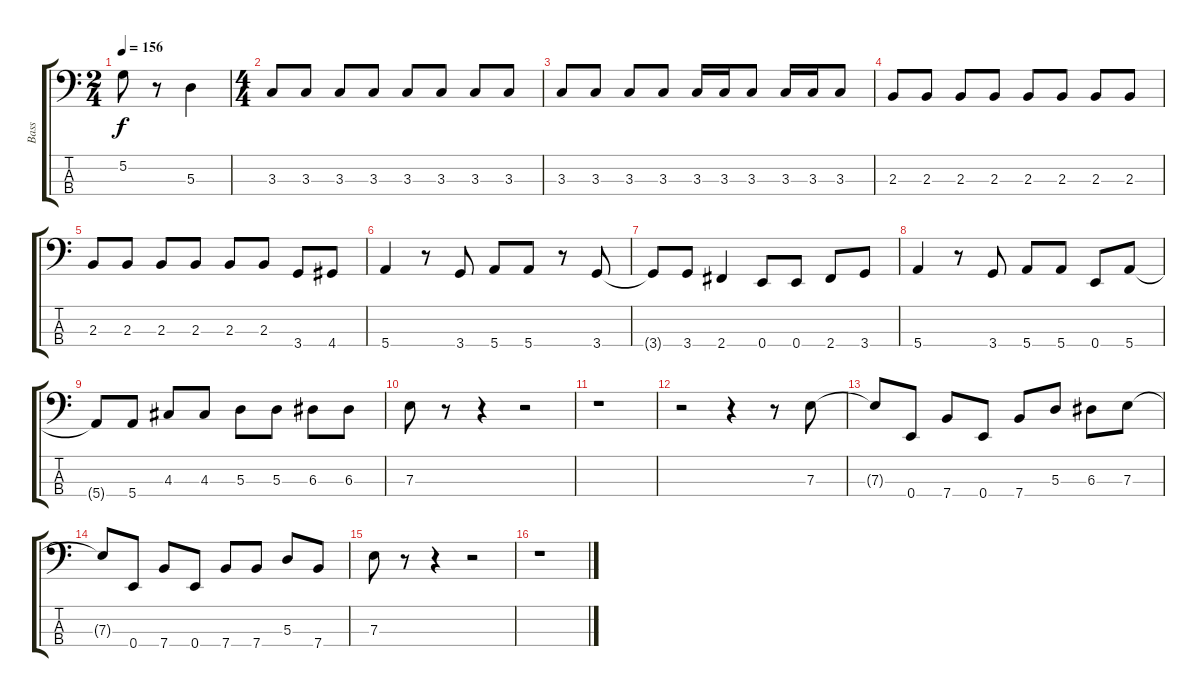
\track ("Bass" "Bass") {instrument electricbasspick}
\staff {score tabs}
\tuning (G2 D2 A1 E1) {hide}
\ts (2 4)
\tempo 156
\clef f4
\ks c
5.2.8{dy f} r.8 5.3.4 |
\ts (4 4)
3.3.8 3.3.8 3.3.8 3.3.8 3.3.8 3.3.8 3.3.8 3.3.8 |
3.3.8 3.3.8 3.3.8 3.3.8 3.3.16 3.3.16 3.3.8 3.3.16 3.3.16 3.3.8 |
2.3.8 2.3.8 2.3.8 2.3.8 2.3.8 2.3.8 2.3.8 2.3.8 |
2.3.8 2.3.8 2.3.8 2.3.8 2.3.8 2.3.8 3.4.8 4.4.8 |
5.4.4 r.8 3.4.8 5.4.8 5.4.8 r.8 3.4.8 |
3.4{t}.8 3.4.8 2.4.4 0.4.8 0.4.8 2.4.8 3.4.8 |
5.4.4 r.8 3.4.8 5.4.8 5.4.8 0.4.8 5.4.8 |
5.4{t}.8 5.4.8 4.3.8 4.3.8 5.3.8 5.3.8 6.3.8 6.3.8 |
7.3.8 r.8 r.4 r.2 |
r.1 |
r.2 r.4 r.8 7.3.8 |
7.3{t}.8 0.4.8 7.4.8 0.4.8 7.4.8 5.3.8 6.3.8 7.3.8 |
7.3{t}.8 0.4.8 7.4.8 0.4.8 7.4.8 7.4.8 5.3.8 7.4.8 |
7.3.8 r.8 r.4 r.2 |
r.1
